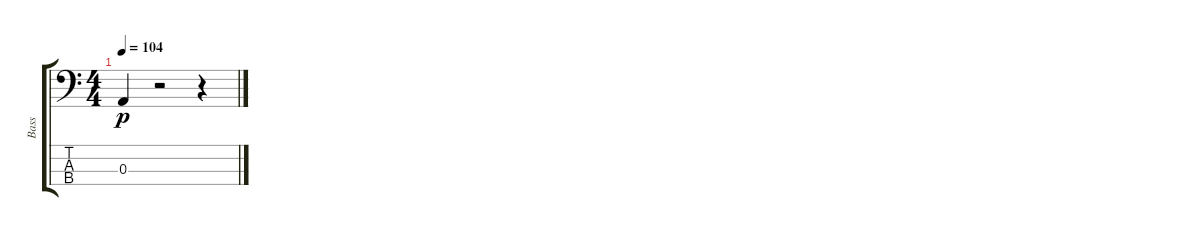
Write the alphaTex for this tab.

\track ("Bass" "Bass") {instrument electricbassfinger}
\staff {score tabs}
\tuning (G2 D2 A1 E1) {hide}
\ts (4 4)
\tempo 104
\clef f4
\ks c
0.3.4{dy p} r.2 r.4
